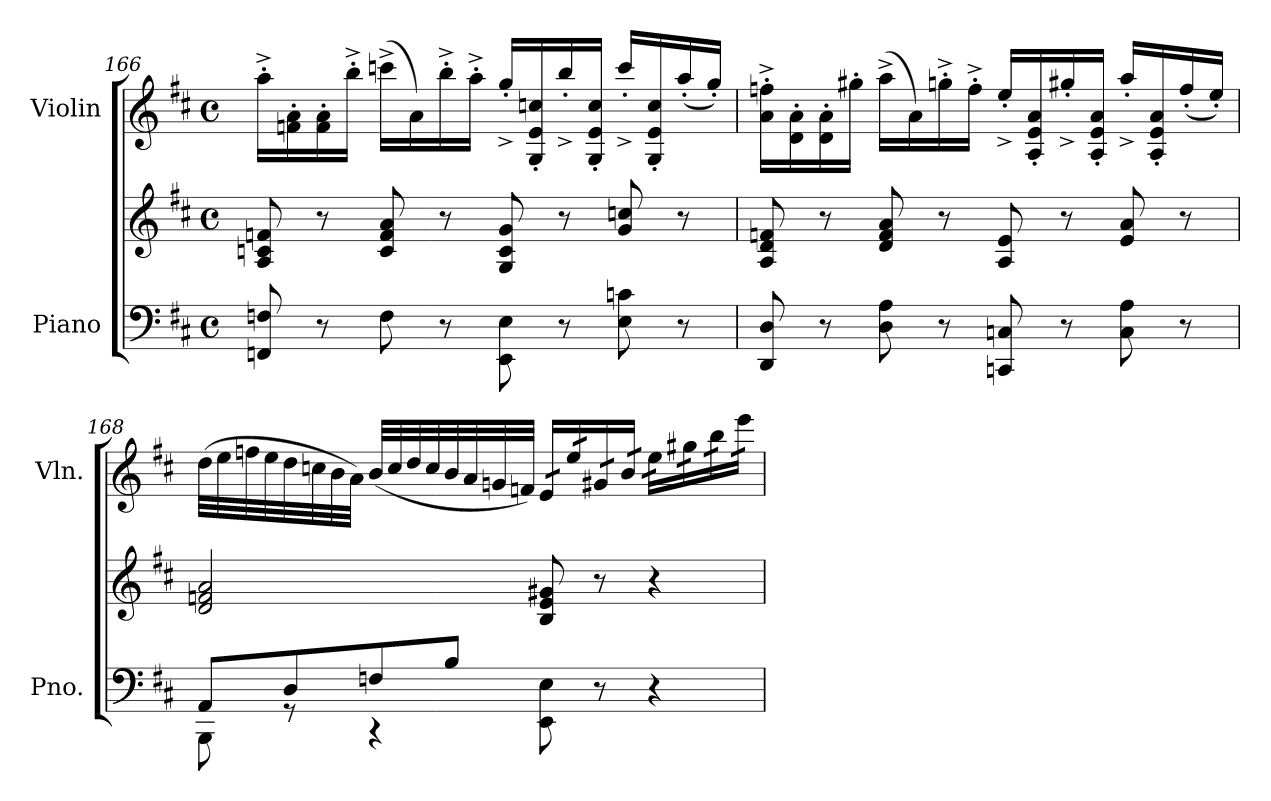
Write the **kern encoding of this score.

**kern	**kern	**kern
*part2	*part2	*part1
*staff3	*staff2	*staff1
*I"Piano	*	*I"Violin
*I'Pno.	*	*I'Vln.
*clefF4	*clefG2	*clefG2
*k[f#c#]	*k[f#c#]	*k[f#c#]
*M4/4	*M4/4	*M4/4
*met(c)	*met(c)	*met(c)
=166	=166	=166
8FFn/ 8Fn/	8A/ 8cn/ 8fn/	16aa'^\LL
.	.	16fn\' 16a\'
8r	8r	16f\' 16a\'
.	.	16bb'^\JJ
8F\	8c/ 8f/ 8a/	(16cccn^\LL
.	.	16a\)
8r	8r	16bb'^\
.	.	16aa'^\JJ
8EE\ 8E\	8G/ 8c/ 8g/	16gg'^/LL
.	.	16G/' 16e/' 16ccn/'
8r	8r	16bb'^/
.	.	16G/' 16e/' 16cc/'JJ
8E\ 8cn\	8g/ 8ccn/	16ccc'^/LL
.	.	16G/' 16e/' 16cc/'
8r	8r	(16aa'/
.	.	16gg'/JJ)
!!LO:LB:g=z
=167	=167	=167
8DD/ 8D/	8A/ 8d/ 8fn/	16a\'^ 16ffn\'^LL
.	.	16d\' 16a\'
8r	8r	16d\' 16a\'
.	.	16gg#X'\JJ
8D\ 8A\	8d/ 8f/ 8a/	(16aa^\LL
.	.	16a\)
8r	8r	16ggn'^\
.	.	16ff'^\JJ
8CCn/ 8Cn/	8A/ 8e/	16ee'^/LL
.	.	16A/' 16e/' 16a/'
8r	8r	16gg#X'^/
.	.	16A/' 16e/' 16a/'JJ
8C\ 8A\	8e/ 8a/	16aa'^/LL
.	.	16A/' 16e/' 16a/'
8r	8r	(16ff'/
.	.	16ee'/JJ)
!!LO:PB:g=z
=168	=168	=168
*^	*	*
8AA/L	8BBB\	2d/ 2fn/ 2a/	(32dd\LLL
.	.	.	32ee\
.	.	.	32ffn\
.	.	.	32ee\
8D/	8rGG	.	32dd\
.	.	.	32ccn\
.	.	.	32b\
.	.	.	32a\JJJ)
8Fn/	4r	.	(32b/LLL
.	.	.	32cc/
.	.	.	32dd/
.	.	.	32cc/
8B/J	.	.	32b/
.	.	.	32a/
.	.	.	32gn/
.	.	.	32fn/JJJ)
*	*	*	*tremolo
8EE\ 8E\	2ryy	8B/ 8e/ 8g#X/	32e/LLL
.	.	.	32e/
.	.	.	32ee/
.	.	.	32ee/
8r	.	8r	32g#X/
.	.	.	32g#X/
.	.	.	32b/
.	.	.	32b/JJJ
4r	.	4r	32ee\LLL
.	.	.	32ee\
.	.	.	32gg#X\
.	.	.	32gg#X\
.	.	.	32bb\
.	.	.	32bb\
.	.	.	32eee\
.	.	.	32eee\JJJ
*	*	*	*Xtremolo
*v	*v	*	*
=	=	=
*-	*-	*-
